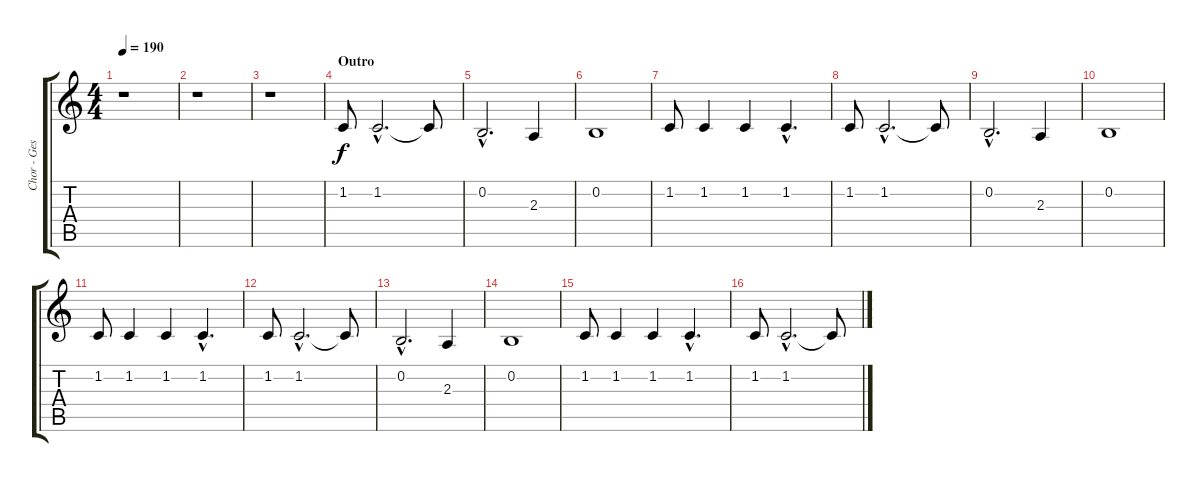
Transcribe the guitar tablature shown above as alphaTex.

\track ("Chor - Gesang" "Chor - Ges") {instrument bassoon}
\staff {score tabs}
\tuning (E4 B3 G3 D3 A2 E2) {hide}
\ts (4 4)
\tempo 190
\clef g2
\ks c
r.1{dy f} |
r.1 |
r.1 |
\section ("" "Outro")
1.2.8 1.2{hac}.2{d} 1.2{t}.8 |
0.2{hac}.2{d} 2.3.4 |
0.2.1 |
1.2.8 1.2.4 1.2.4 1.2{hac}.4{d} |
1.2.8 1.2{hac}.2{d} 1.2{t}.8 |
0.2{hac}.2{d} 2.3.4 |
0.2.1 |
1.2.8 1.2.4 1.2.4 1.2{hac}.4{d} |
1.2.8 1.2{hac}.2{d} 1.2{t}.8 |
0.2{hac}.2{d} 2.3.4 |
0.2.1 |
1.2.8 1.2.4 1.2.4 1.2{hac}.4{d} |
1.2.8 1.2{hac}.2{d} 1.2{t}.8
